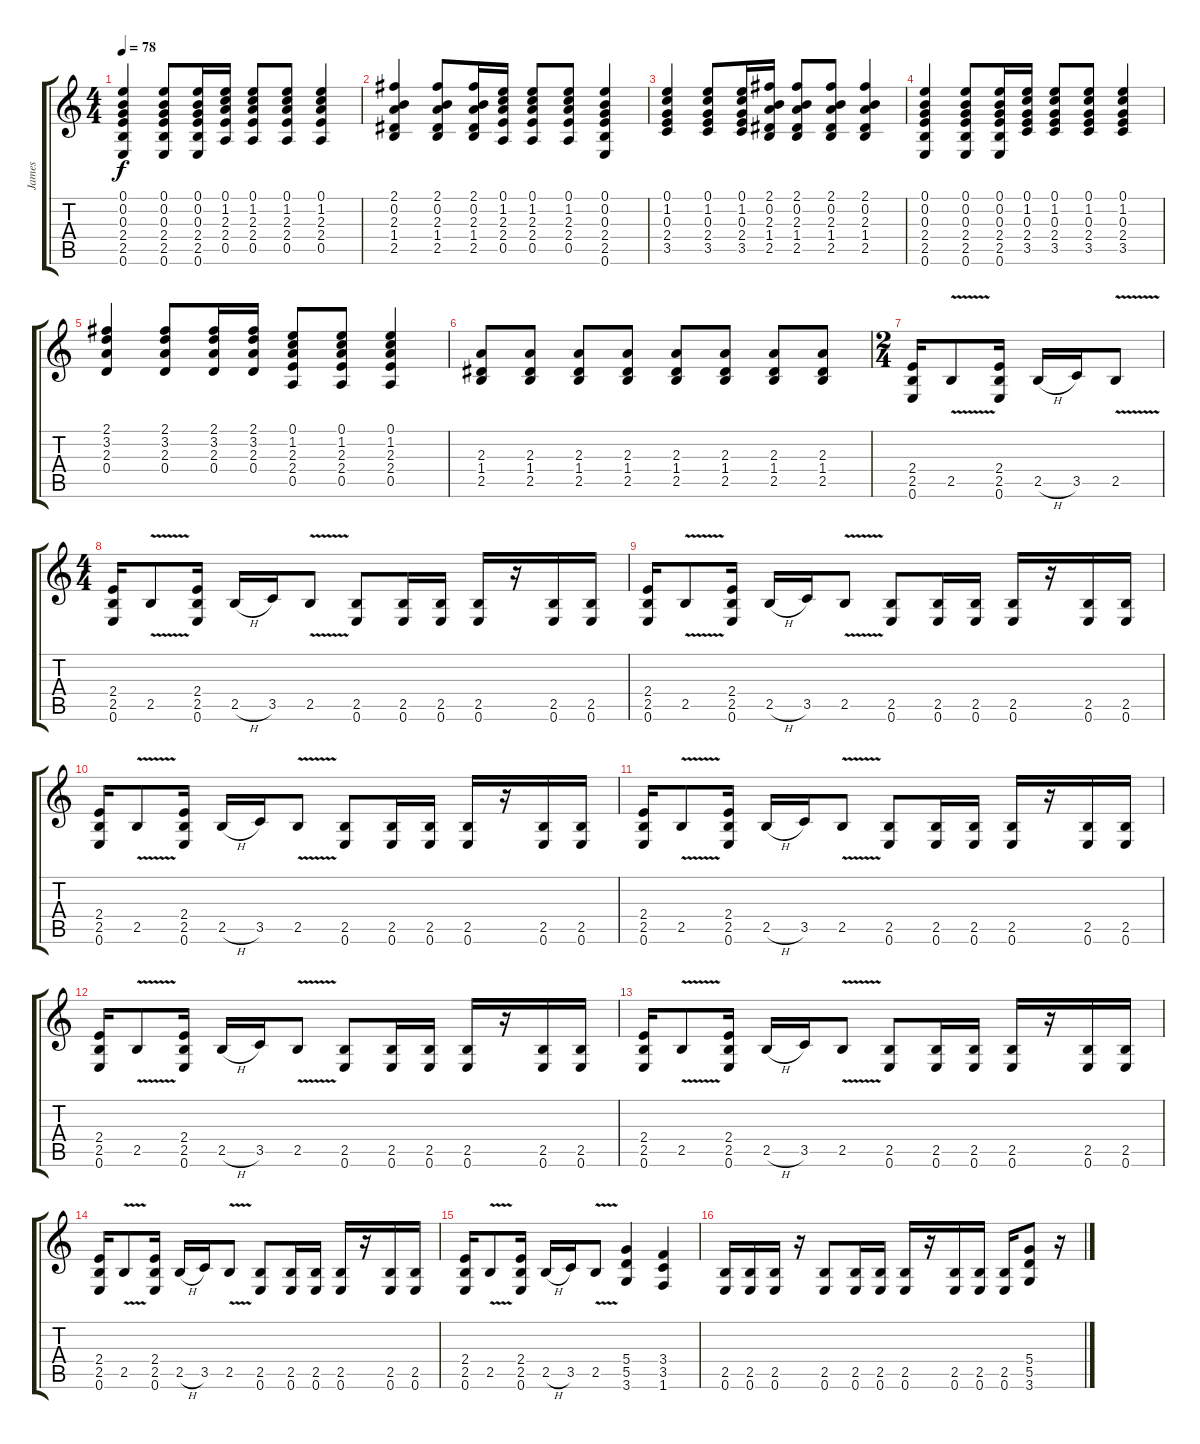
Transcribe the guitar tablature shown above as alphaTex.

\track ("James" "James") {instrument electricguitarclean}
\staff {score tabs}
\tuning (E4 B3 G3 D3 A2 E2) {hide}
\ts (4 4)
\tempo 78
\clef g2
\ks c
(0.1 0.2 0.3 2.4 2.5 0.6).4{dy f} (0.1 0.2 0.3 2.4 2.5 0.6).8 (0.1 0.2 0.3 2.4 2.5 0.6).16 (0.1 1.2 2.3 2.4 0.5).16 (0.1 1.2 2.3 2.4 0.5).8 (0.1 1.2 2.3 2.4 0.5).8 (0.1 1.2 2.3 2.4 0.5).4 |
(2.1 0.2 2.3 1.4 2.5).4 (2.1 0.2 2.3 1.4 2.5).8 (2.1 0.2 2.3 1.4 2.5).16 (0.1 1.2 2.3 2.4 0.5).16 (0.1 1.2 2.3 2.4 0.5).8 (0.1 1.2 2.3 2.4 0.5).8 (0.1 0.2 0.3 2.4 2.5 0.6).4 |
(0.1 1.2 0.3 2.4 3.5).4 (0.1 1.2 0.3 2.4 3.5).8 (0.1 1.2 0.3 2.4 3.5).16 (2.1 0.2 2.3 1.4 2.5).16 (2.1 0.2 2.3 1.4 2.5).8 (2.1 0.2 2.3 1.4 2.5).8 (2.1 0.2 2.3 1.4 2.5).4 |
(0.1 0.2 0.3 2.4 2.5 0.6).4 (0.1 0.2 0.3 2.4 2.5 0.6).8 (0.1 0.2 0.3 2.4 2.5 0.6).16 (0.1 1.2 0.3 2.4 3.5).16 (0.1 1.2 0.3 2.4 3.5).8 (0.1 1.2 0.3 2.4 3.5).8 (0.1 1.2 0.3 2.4 3.5).4 |
(2.1 3.2 2.3 0.4).4 (2.1 3.2 2.3 0.4).8 (2.1 3.2 2.3 0.4).16 (2.1 3.2 2.3 0.4).16 (0.1 1.2 2.3 2.4 0.5).8 (0.1 1.2 2.3 2.4 0.5).8 (0.1 1.2 2.3 2.4 0.5).4 |
(2.3 1.4 2.5).8 (2.3 1.4 2.5).8 (2.3 1.4 2.5).8 (2.3 1.4 2.5).8 (2.3 1.4 2.5).8 (2.3 1.4 2.5).8 (2.3 1.4 2.5).8 (2.3 1.4 2.5).8 |
\ts (2 4)
(2.4 2.5 0.6).16{volume 16 instrument distortionguitar} 2.5{v}.8 (2.4 2.5 0.6).16 2.5{h}.16 3.5.16 2.5{v}.8 |
\ts (4 4)
(2.4 2.5 0.6).16 2.5{v}.8 (2.4 2.5 0.6).16 2.5{h}.16 3.5.16 2.5{v}.8 (2.5 0.6).8 (2.5 0.6).16 (2.5 0.6).16 (2.5 0.6).16 r.16 (2.5 0.6).16 (2.5 0.6).16 |
(2.4 2.5 0.6).16 2.5{v}.8 (2.4 2.5 0.6).16 2.5{h}.16 3.5.16 2.5{v}.8 (2.5 0.6).8 (2.5 0.6).16 (2.5 0.6).16 (2.5 0.6).16 r.16 (2.5 0.6).16 (2.5 0.6).16 |
(2.4 2.5 0.6).16 2.5{v}.8 (2.4 2.5 0.6).16 2.5{h}.16 3.5.16 2.5{v}.8 (2.5 0.6).8 (2.5 0.6).16 (2.5 0.6).16 (2.5 0.6).16 r.16 (2.5 0.6).16 (2.5 0.6).16 |
(2.4 2.5 0.6).16 2.5{v}.8 (2.4 2.5 0.6).16 2.5{h}.16 3.5.16 2.5{v}.8 (2.5 0.6).8 (2.5 0.6).16 (2.5 0.6).16 (2.5 0.6).16 r.16 (2.5 0.6).16 (2.5 0.6).16 |
(2.4 2.5 0.6).16 2.5{v}.8 (2.4 2.5 0.6).16 2.5{h}.16 3.5.16 2.5{v}.8 (2.5 0.6).8 (2.5 0.6).16 (2.5 0.6).16 (2.5 0.6).16 r.16 (2.5 0.6).16 (2.5 0.6).16 |
(2.4 2.5 0.6).16 2.5{v}.8 (2.4 2.5 0.6).16 2.5{h}.16 3.5.16 2.5{v}.8 (2.5 0.6).8 (2.5 0.6).16 (2.5 0.6).16 (2.5 0.6).16 r.16 (2.5 0.6).16 (2.5 0.6).16 |
(2.4 2.5 0.6).16 2.5{v}.8 (2.4 2.5 0.6).16 2.5{h}.16 3.5.16 2.5{v}.8 (2.5 0.6).8 (2.5 0.6).16 (2.5 0.6).16 (2.5 0.6).16 r.16 (2.5 0.6).16 (2.5 0.6).16 |
(2.4 2.5 0.6).16 2.5{v}.8 (2.4 2.5 0.6).16 2.5{h}.16 3.5.16 2.5{v}.8 (5.4 5.5 3.6).4 (3.4 3.5 1.6).4 |
(2.5 0.6).16 (2.5 0.6).16 (2.5 0.6).16 r.16 (2.5 0.6).8 (2.5 0.6).16 (2.5 0.6).16 (2.5 0.6).16 r.16 (2.5 0.6).16 (2.5 0.6).16 (2.5 0.6).16 (5.4 5.5 3.6).8 r.16
